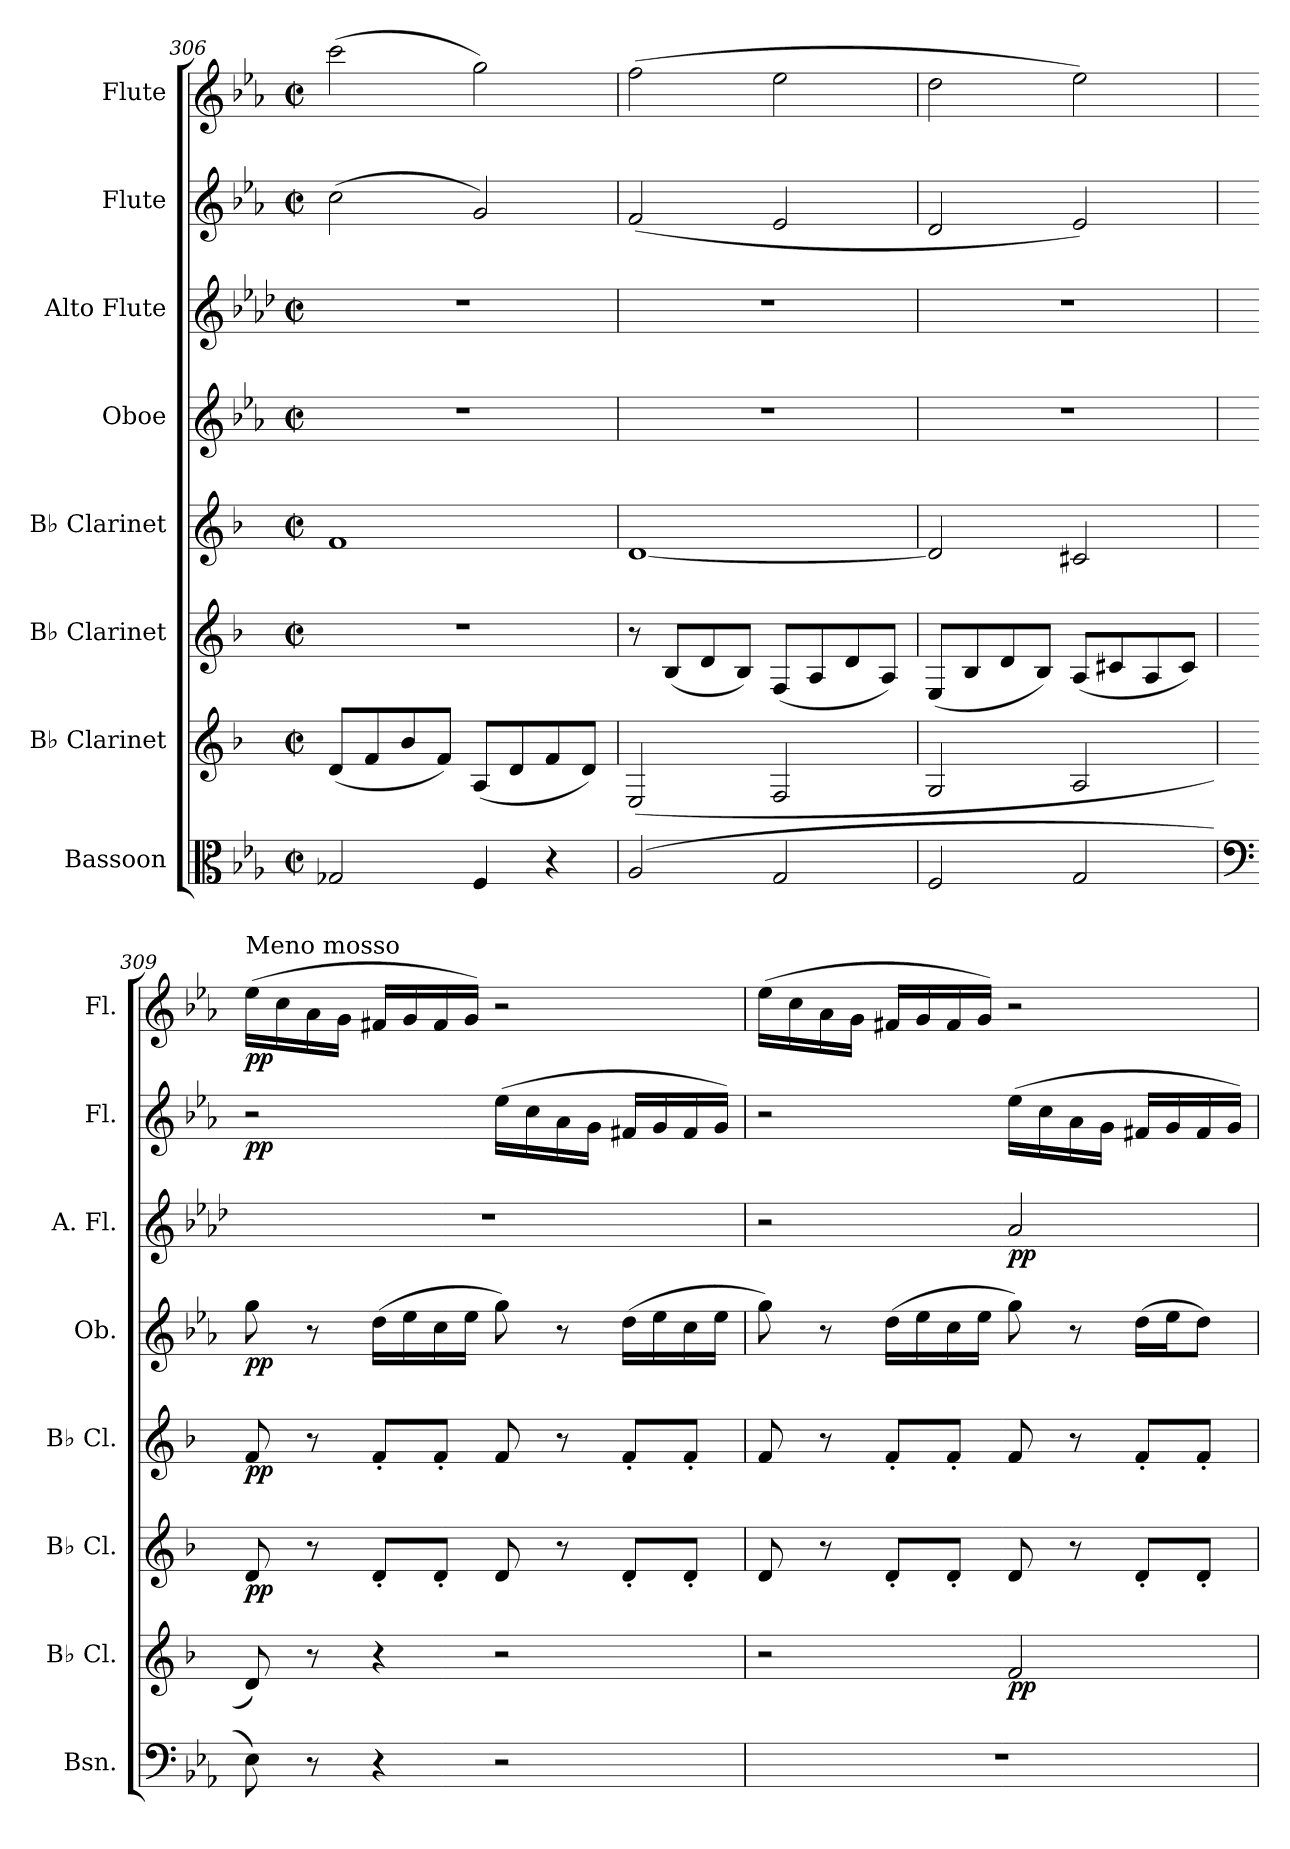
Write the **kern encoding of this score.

**kern	**kern	**dynam	**kern	**dynam	**kern	**dynam	**kern	**dynam	**kern	**dynam	**kern	**dynam	**kern	**dynam
*part8	*part7	*part7	*part6	*part6	*part5	*part5	*part4	*part4	*part3	*part3	*part2	*part2	*part1	*part1
*staff8	*staff7	*staff7	*staff6	*staff6	*staff5	*staff5	*staff4	*staff4	*staff3	*staff3	*staff2	*staff2	*staff1	*staff1
*I"Bassoon	*I"B♭ Clarinet	*	*I"B♭ Clarinet	*	*I"B♭ Clarinet	*	*I"Oboe	*	*I"Alto Flute	*	*I"Flute	*	*I"Flute	*
*I'Bsn.	*I'B♭ Cl.	*	*I'B♭ Cl.	*	*I'B♭ Cl.	*	*I'Ob.	*	*I'A. Fl.	*	*I'Fl.	*	*I'Fl.	*
*clefC3	*clefG2	*	*clefG2	*	*clefG2	*	*clefG2	*	*clefG2	*	*clefG2	*	*clefG2	*
*	*ITrd1c2	*	*ITrd1c2	*	*ITrd1c2	*	*	*	*ITrd3c5	*	*	*	*	*
*k[b-e-a-]	*k[b-e-a-]	*	*k[b-e-a-]	*	*k[b-e-a-]	*	*k[b-e-a-]	*	*k[b-e-a-]	*	*k[b-e-a-]	*	*k[b-e-a-]	*
*M2/2	*M2/2	*	*M2/2	*	*M2/2	*	*M2/2	*	*M2/2	*	*M2/2	*	*M2/2	*
*met(c|)	*met(c|)	*	*met(c|)	*	*met(c|)	*	*met(c|)	*	*met(c|)	*	*met(c|)	*	*met(c|)	*
=306	=306	=306	=306	=306	=306	=306	=306	=306	=306	=306	=306	=306	=306	=306
2G-X/	(<8c/L	.	1r	.	1e-	.	1r	.	1r	.	(>2cc\	.	(>2ccc\	.
.	8e-/	.	.	.	.	.	.	.	.	.	.	.	.	.
.	8a-/	.	.	.	.	.	.	.	.	.	.	.	.	.
.	8e-/J)	.	.	.	.	.	.	.	.	.	.	.	.	.
4F/	(<8G/L	.	.	.	.	.	.	.	.	.	2g/)	.	2gg\)	.
.	8c/	.	.	.	.	.	.	.	.	.	.	.	.	.
4r	8e-/	.	.	.	.	.	.	.	.	.	.	.	.	.
.	8c/J)	.	.	.	.	.	.	.	.	.	.	.	.	.
!!LO:PB:g=z
=307	=307	=307	=307	=307	=307	=307	=307	=307	=307	=307	=307	=307	=307	=307
(>2A-/	(>2D/	.	8r	.	[1c	.	1r	.	1r	.	(>2f/	.	(>2ff\	.
.	.	.	(<8A-/L	.	.	.	.	.	.	.	.	.	.	.
.	.	.	8c/	.	.	.	.	.	.	.	.	.	.	.
.	.	.	8A-/J)	.	.	.	.	.	.	.	.	.	.	.
2G/	2E-/	.	(<8E-/L	.	.	.	.	.	.	.	2e-/	.	2ee-\	.
.	.	.	8G/	.	.	.	.	.	.	.	.	.	.	.
.	.	.	8c/	.	.	.	.	.	.	.	.	.	.	.
.	.	.	8G/J)	.	.	.	.	.	.	.	.	.	.	.
=308	=308	=308	=308	=308	=308	=308	=308	=308	=308	=308	=308	=308	=308	=308
2F/	2F/	.	(<8D/L	.	2c/]	.	1r	.	1r	.	2d/	.	2dd\	.
.	.	.	8A-/	.	.	.	.	.	.	.	.	.	.	.
.	.	.	8c/	.	.	.	.	.	.	.	.	.	.	.
.	.	.	8A-/J)	.	.	.	.	.	.	.	.	.	.	.
2G/	2G/	.	(<8G/L	.	2Bn/	.	.	.	.	.	2e-/)	.	2ee-\)	.
.	.	.	8Bn/	.	.	.	.	.	.	.	.	.	.	.
.	.	.	8G/	.	.	.	.	.	.	.	.	.	.	.
.	.	.	8B/J)	.	.	.	.	.	.	.	.	.	.	.
=309	=309	=309	=309	=309	=309	=309	=309	=309	=309	=309	=309	=309	=309	=309
*clefF4	*	*	*	*	*	*	*	*	*	*	*	*	*	*
*	*	*	*	*	*	*	*	*	*	*	*	*	*MM126	*
!	!	!	!	!	!	!	!	!	!	!	!	!	!LO:TX:t=Meno mosso	!
!	!	!	!	!LO:DY:b	!	!LO:DY:b	!	!LO:DY:b	!	!	!	!LO:DY:b	!	!LO:DY:b
8E-\)	8c/)	.	8c/	pp	8e-/	pp	8gg\	pp	1r	.	2r	pp	(>16ee-\LL	pp
.	.	.	.	.	.	.	.	.	.	.	.	.	16cc\	.
8r	8r	.	8r	.	8r	.	8r	.	.	.	.	.	16a-\	.
.	.	.	.	.	.	.	.	.	.	.	.	.	16g\JJ	.
4r	4r	.	8c'/L	.	8e-'/L	.	(>16dd\LL	.	.	.	.	.	16f#X/LL	.
.	.	.	.	.	.	.	16ee-\	.	.	.	.	.	16g/	.
.	.	.	8c'/J	.	8e-'/J	.	16cc\	.	.	.	.	.	16f#/	.
.	.	.	.	.	.	.	16ee-\JJ	.	.	.	.	.	16g/JJ)	.
2r	2r	.	8c/	.	8e-/	.	8gg\)	.	.	.	(>16ee-\LL	.	2r	.
.	.	.	.	.	.	.	.	.	.	.	16cc\	.	.	.
.	.	.	8r	.	8r	.	8r	.	.	.	16a-\	.	.	.
.	.	.	.	.	.	.	.	.	.	.	16g\JJ	.	.	.
.	.	.	8c'/L	.	8e-'/L	.	(>16dd\LL	.	.	.	16f#X/LL	.	.	.
.	.	.	.	.	.	.	16ee-\	.	.	.	16g/	.	.	.
.	.	.	8c'/J	.	8e-'/J	.	16cc\	.	.	.	16f#/	.	.	.
.	.	.	.	.	.	.	16ee-\JJ	.	.	.	16g/JJ)	.	.	.
=310	=310	=310	=310	=310	=310	=310	=310	=310	=310	=310	=310	=310	=310	=310
1r	2r	.	8c/	.	8e-/	.	8gg\)	.	2r	.	2r	.	(>16ee-\LL	.
.	.	.	.	.	.	.	.	.	.	.	.	.	16cc\	.
.	.	.	8r	.	8r	.	8r	.	.	.	.	.	16a-\	.
.	.	.	.	.	.	.	.	.	.	.	.	.	16g\JJ	.
.	.	.	8c'/L	.	8e-'/L	.	(>16dd\LL	.	.	.	.	.	16f#X/LL	.
.	.	.	.	.	.	.	16ee-\	.	.	.	.	.	16g/	.
.	.	.	8c'/J	.	8e-'/J	.	16cc\	.	.	.	.	.	16f#/	.
.	.	.	.	.	.	.	16ee-\JJ	.	.	.	.	.	16g/JJ)	.
!	!	!LO:DY:b	!	!	!	!	!	!	!	!LO:DY:b	!	!	!	!
.	2e-/	pp	8c/	.	8e-/	.	8gg\)	.	2e-/	pp	(>16ee-\LL	.	2r	.
.	.	.	.	.	.	.	.	.	.	.	16cc\	.	.	.
.	.	.	8r	.	8r	.	8r	.	.	.	16a-\	.	.	.
.	.	.	.	.	.	.	.	.	.	.	16g\JJ	.	.	.
.	.	.	8c'/L	.	8e-'/L	.	(>16dd\LL	.	.	.	16f#X/LL	.	.	.
.	.	.	.	.	.	.	16ee-\J	.	.	.	16g/	.	.	.
.	.	.	8c'/J	.	8e-'/J	.	8dd\J)	.	.	.	16f#/	.	.	.
.	.	.	.	.	.	.	.	.	.	.	16g/JJ)	.	.	.
=	=	=	=	=	=	=	=	=	=	=	=	=	=	=
*-	*-	*-	*-	*-	*-	*-	*-	*-	*-	*-	*-	*-	*-	*-
